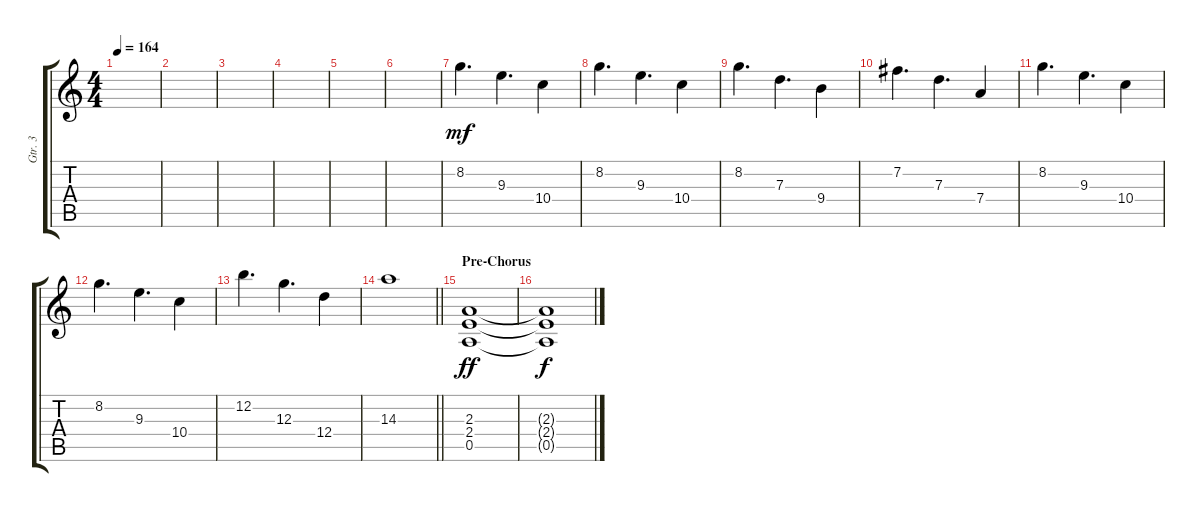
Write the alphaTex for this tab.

\track ("Gtr. 3" "Gtr. 3") {instrument electricguitarclean}
\staff {score tabs}
\tuning (E4 B3 G3 D3 A2 E2) {hide}
\ts (4 4)
\tempo 164
\clef g2
\ks c
|
|
|
|
|
|
8.2.4{d dy mf instrument distortionguitar} 9.3.4{d} 10.4.4 |
8.2.4{d} 9.3.4{d} 10.4.4 |
8.2.4{d} 7.3.4{d} 9.4.4 |
7.2.4{d} 7.3.4{d} 7.4.4 |
8.2.4{d} 9.3.4{d} 10.4.4 |
8.2.4{d} 9.3.4{d} 10.4.4 |
12.2.4{d} 12.3.4{d} 12.4.4 |
\barLineRight lightlight
14.3.1 |
\section ("" "Pre-Chorus")
(2.3 2.4 0.5).1{dy ff} |
(2.3{t} 2.4{t} 0.5{t}).1{dy f}
